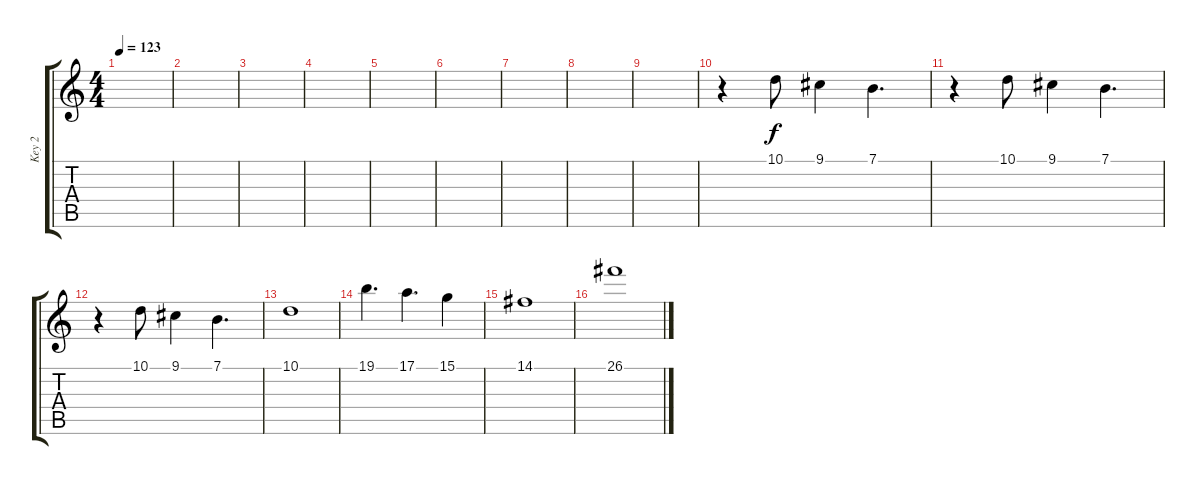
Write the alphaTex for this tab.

\track ("Key 2" "Key 2") {instrument musicbox}
\staff {score tabs}
\tuning (E4 B3 G3 D3 A2 E2) {hide}
\ts (4 4)
\tempo 123
\clef g2
\ks c
|
|
|
|
|
|
|
|
|
r.4 10.1.8 9.1.4 7.1.4{d} |
r.4 10.1.8 9.1.4 7.1.4{d} |
r.4 10.1.8 9.1.4 7.1.4{d} |
10.1.1 |
19.1.4{d} 17.1.4{d} 15.1.4 |
14.1.1 |
26.1.1
